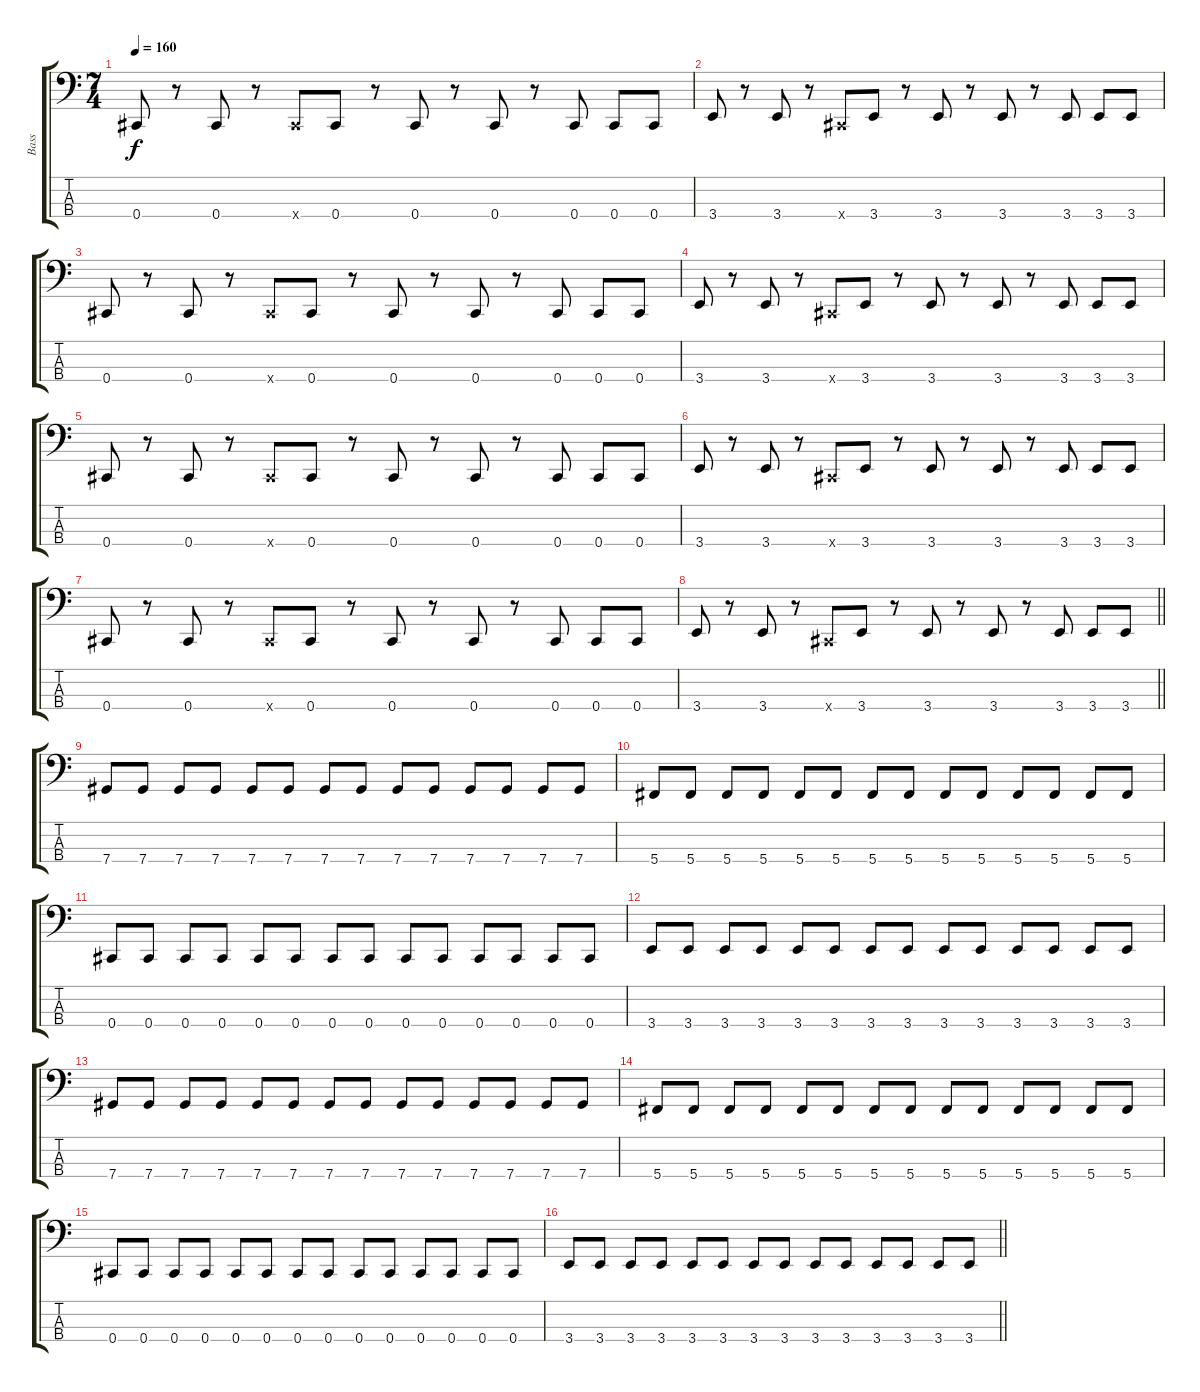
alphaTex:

\track ("Bass" "Bass") {instrument electricbassfinger}
\staff {score tabs}
\tuning (Gb2 Db2 Ab1 Db1) {hide}
\ts (7 4)
\section ("" "")
\tempo 160
\clef f4
\ks c
0.4.8{dy f} r.8 0.4.8 r.8 0.4{x}.8 0.4.8 r.8 0.4.8 r.8 0.4.8 r.8 0.4.8 0.4.8 0.4.8 |
3.4.8 r.8 3.4.8 r.8 0.4{x}.8 3.4.8 r.8 3.4.8 r.8 3.4.8 r.8 3.4.8 3.4.8 3.4.8 |
0.4.8 r.8 0.4.8 r.8 0.4{x}.8 0.4.8 r.8 0.4.8 r.8 0.4.8 r.8 0.4.8 0.4.8 0.4.8 |
3.4.8 r.8 3.4.8 r.8 0.4{x}.8 3.4.8 r.8 3.4.8 r.8 3.4.8 r.8 3.4.8 3.4.8 3.4.8 |
0.4.8 r.8 0.4.8 r.8 0.4{x}.8 0.4.8 r.8 0.4.8 r.8 0.4.8 r.8 0.4.8 0.4.8 0.4.8 |
3.4.8 r.8 3.4.8 r.8 0.4{x}.8 3.4.8 r.8 3.4.8 r.8 3.4.8 r.8 3.4.8 3.4.8 3.4.8 |
0.4.8 r.8 0.4.8 r.8 0.4{x}.8 0.4.8 r.8 0.4.8 r.8 0.4.8 r.8 0.4.8 0.4.8 0.4.8 |
\barLineRight lightlight
3.4.8 r.8 3.4.8 r.8 0.4{x}.8 3.4.8 r.8 3.4.8 r.8 3.4.8 r.8 3.4.8 3.4.8 3.4.8 |
\section ("" "")
7.4.8 7.4.8 7.4.8 7.4.8 7.4.8 7.4.8 7.4.8 7.4.8 7.4.8 7.4.8 7.4.8 7.4.8 7.4.8 7.4.8 |
5.4.8 5.4.8 5.4.8 5.4.8 5.4.8 5.4.8 5.4.8 5.4.8 5.4.8 5.4.8 5.4.8 5.4.8 5.4.8 5.4.8 |
0.4.8 0.4.8 0.4.8 0.4.8 0.4.8 0.4.8 0.4.8 0.4.8 0.4.8 0.4.8 0.4.8 0.4.8 0.4.8 0.4.8 |
3.4.8 3.4.8 3.4.8 3.4.8 3.4.8 3.4.8 3.4.8 3.4.8 3.4.8 3.4.8 3.4.8 3.4.8 3.4.8 3.4.8 |
7.4.8 7.4.8 7.4.8 7.4.8 7.4.8 7.4.8 7.4.8 7.4.8 7.4.8 7.4.8 7.4.8 7.4.8 7.4.8 7.4.8 |
5.4.8 5.4.8 5.4.8 5.4.8 5.4.8 5.4.8 5.4.8 5.4.8 5.4.8 5.4.8 5.4.8 5.4.8 5.4.8 5.4.8 |
0.4.8 0.4.8 0.4.8 0.4.8 0.4.8 0.4.8 0.4.8 0.4.8 0.4.8 0.4.8 0.4.8 0.4.8 0.4.8 0.4.8 |
\barLineRight lightlight
3.4.8 3.4.8 3.4.8 3.4.8 3.4.8 3.4.8 3.4.8 3.4.8 3.4.8 3.4.8 3.4.8 3.4.8 3.4.8 3.4.8
